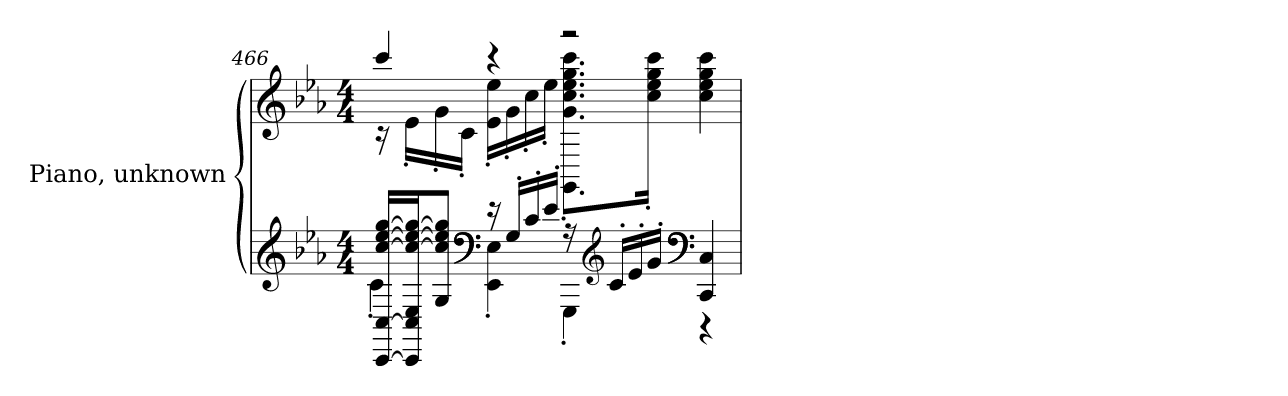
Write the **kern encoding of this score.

**kern	**kern
*part1	*part1
*staff2	*staff1
*I"Piano, unknown	*
*I'Pno.	*
*clefG2	*clefG2
*k[b-e-a-]	*k[b-e-a-]
*M4/4	*M4/4
=466	=466
*^	*^
[16CC/ [16C/ [16cc/ [16ee-/ [16gg/LL	4c'\	4ccc/	16r
16CC/] 16C/] 16E-/ 16cc/_ 16ee-/_ 16gg/_J	.	.	16e-'\LL
8G/ 8cc/] 8ee-/] 8gg/]J	.	.	16g'\
.	.	.	16c'\JJ
*clefF4	*	*	*
16r	4EE-\' 4E-\'	4r	16e-\' 16ee-\'LL
16G'/LL	.	.	16g'\
16c'/	.	.	16cc'\
16e-'/JJ	.	.	16ee-'\JJ
16r	4GGG'\	2r	8.GG\' 8.g\' 8.cc\' 8.ee-\' 8.gg\' 8.ccc\'L
*clefG2	*	*	*
16c'/LL	.	.	.
16e-'/	.	.	.
16g'/JJ	.	.	16cc\' 16ee-\' 16gg\' 16ccc\'Jk
*clefF4	*	*	*
4CC/ 4C/	4r	.	4cc\ 4ee-\ 4gg\ 4ccc\
*v	*v	*	*
*	*v	*v
=	=
*-	*-
